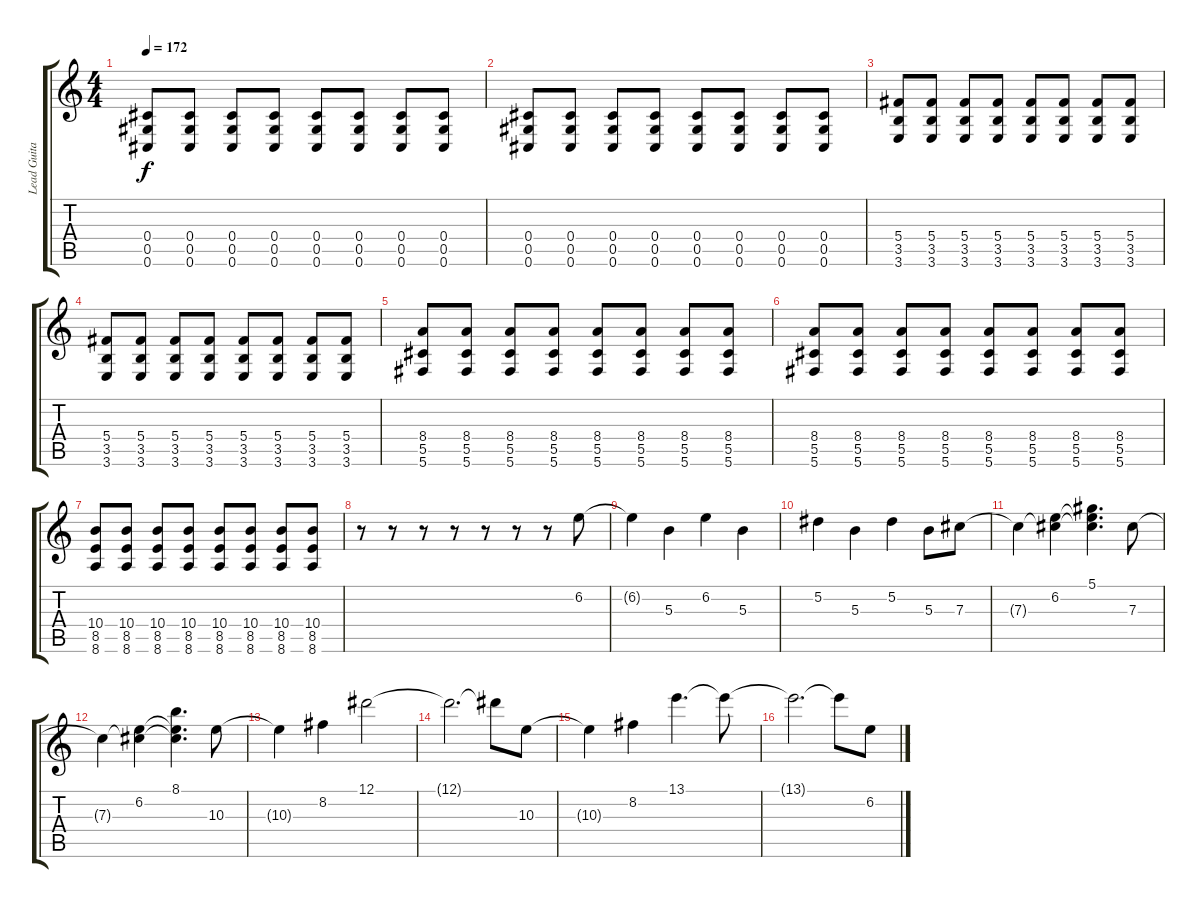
\track ("Lead Guitar" "Lead Guita") {instrument distortionguitar}
\staff {score tabs}
\tuning (Eb4 Bb3 Gb3 Db3 Ab2 Db2) {hide}
\ts (4 4)
\tempo 172
\clef g2
\ks c
(0.4 0.5 0.6).8{dy f} (0.4 0.5 0.6).8 (0.4 0.5 0.6).8 (0.4 0.5 0.6).8 (0.4 0.5 0.6).8 (0.4 0.5 0.6).8 (0.4 0.5 0.6).8 (0.4 0.5 0.6).8 |
(0.4 0.5 0.6).8 (0.4 0.5 0.6).8 (0.4 0.5 0.6).8 (0.4 0.5 0.6).8 (0.4 0.5 0.6).8 (0.4 0.5 0.6).8 (0.4 0.5 0.6).8 (0.4 0.5 0.6).8 |
(5.4 3.5 3.6).8 (5.4 3.5 3.6).8 (5.4 3.5 3.6).8 (5.4 3.5 3.6).8 (5.4 3.5 3.6).8 (5.4 3.5 3.6).8 (5.4 3.5 3.6).8 (5.4 3.5 3.6).8 |
(5.4 3.5 3.6).8 (5.4 3.5 3.6).8 (5.4 3.5 3.6).8 (5.4 3.5 3.6).8 (5.4 3.5 3.6).8 (5.4 3.5 3.6).8 (5.4 3.5 3.6).8 (5.4 3.5 3.6).8 |
(8.4 5.5 5.6).8 (8.4 5.5 5.6).8 (8.4 5.5 5.6).8 (8.4 5.5 5.6).8 (8.4 5.5 5.6).8 (8.4 5.5 5.6).8 (8.4 5.5 5.6).8 (8.4 5.5 5.6).8 |
(8.4 5.5 5.6).8 (8.4 5.5 5.6).8 (8.4 5.5 5.6).8 (8.4 5.5 5.6).8 (8.4 5.5 5.6).8 (8.4 5.5 5.6).8 (8.4 5.5 5.6).8 (8.4 5.5 5.6).8 |
(10.4 8.5 8.6).8 (10.4 8.5 8.6).8 (10.4 8.5 8.6).8 (10.4 8.5 8.6).8 (10.4 8.5 8.6).8 (10.4 8.5 8.6).8 (10.4 8.5 8.6).8 (10.4 8.5 8.6).8 |
r.8 r.8 r.8 r.8 r.8 r.8 r.8 6.2.8 |
6.2{t}.4 5.3.4 6.2.4 5.3.4 |
5.2.4 5.3.4 5.2.4 5.3.8 7.3.8 |
7.3{t}.4 (6.2 7.3{t}).4 (5.1 6.2{t} 7.3{t}).4{d} 7.3.8 |
7.3{t}.4 (6.2 7.3{t}).4 (8.1 6.2{t} 7.3{t}).4{d} 10.3.8 |
10.3{t}.4 8.2.4 12.1.2 |
12.1{t}.2{d} 12.1{t}.8 10.3.8 |
10.3{t}.4 8.2.4 13.1.4{d} 13.1{t}.8 |
13.1{t}.2{d} 13.1{t}.8 6.2.8
